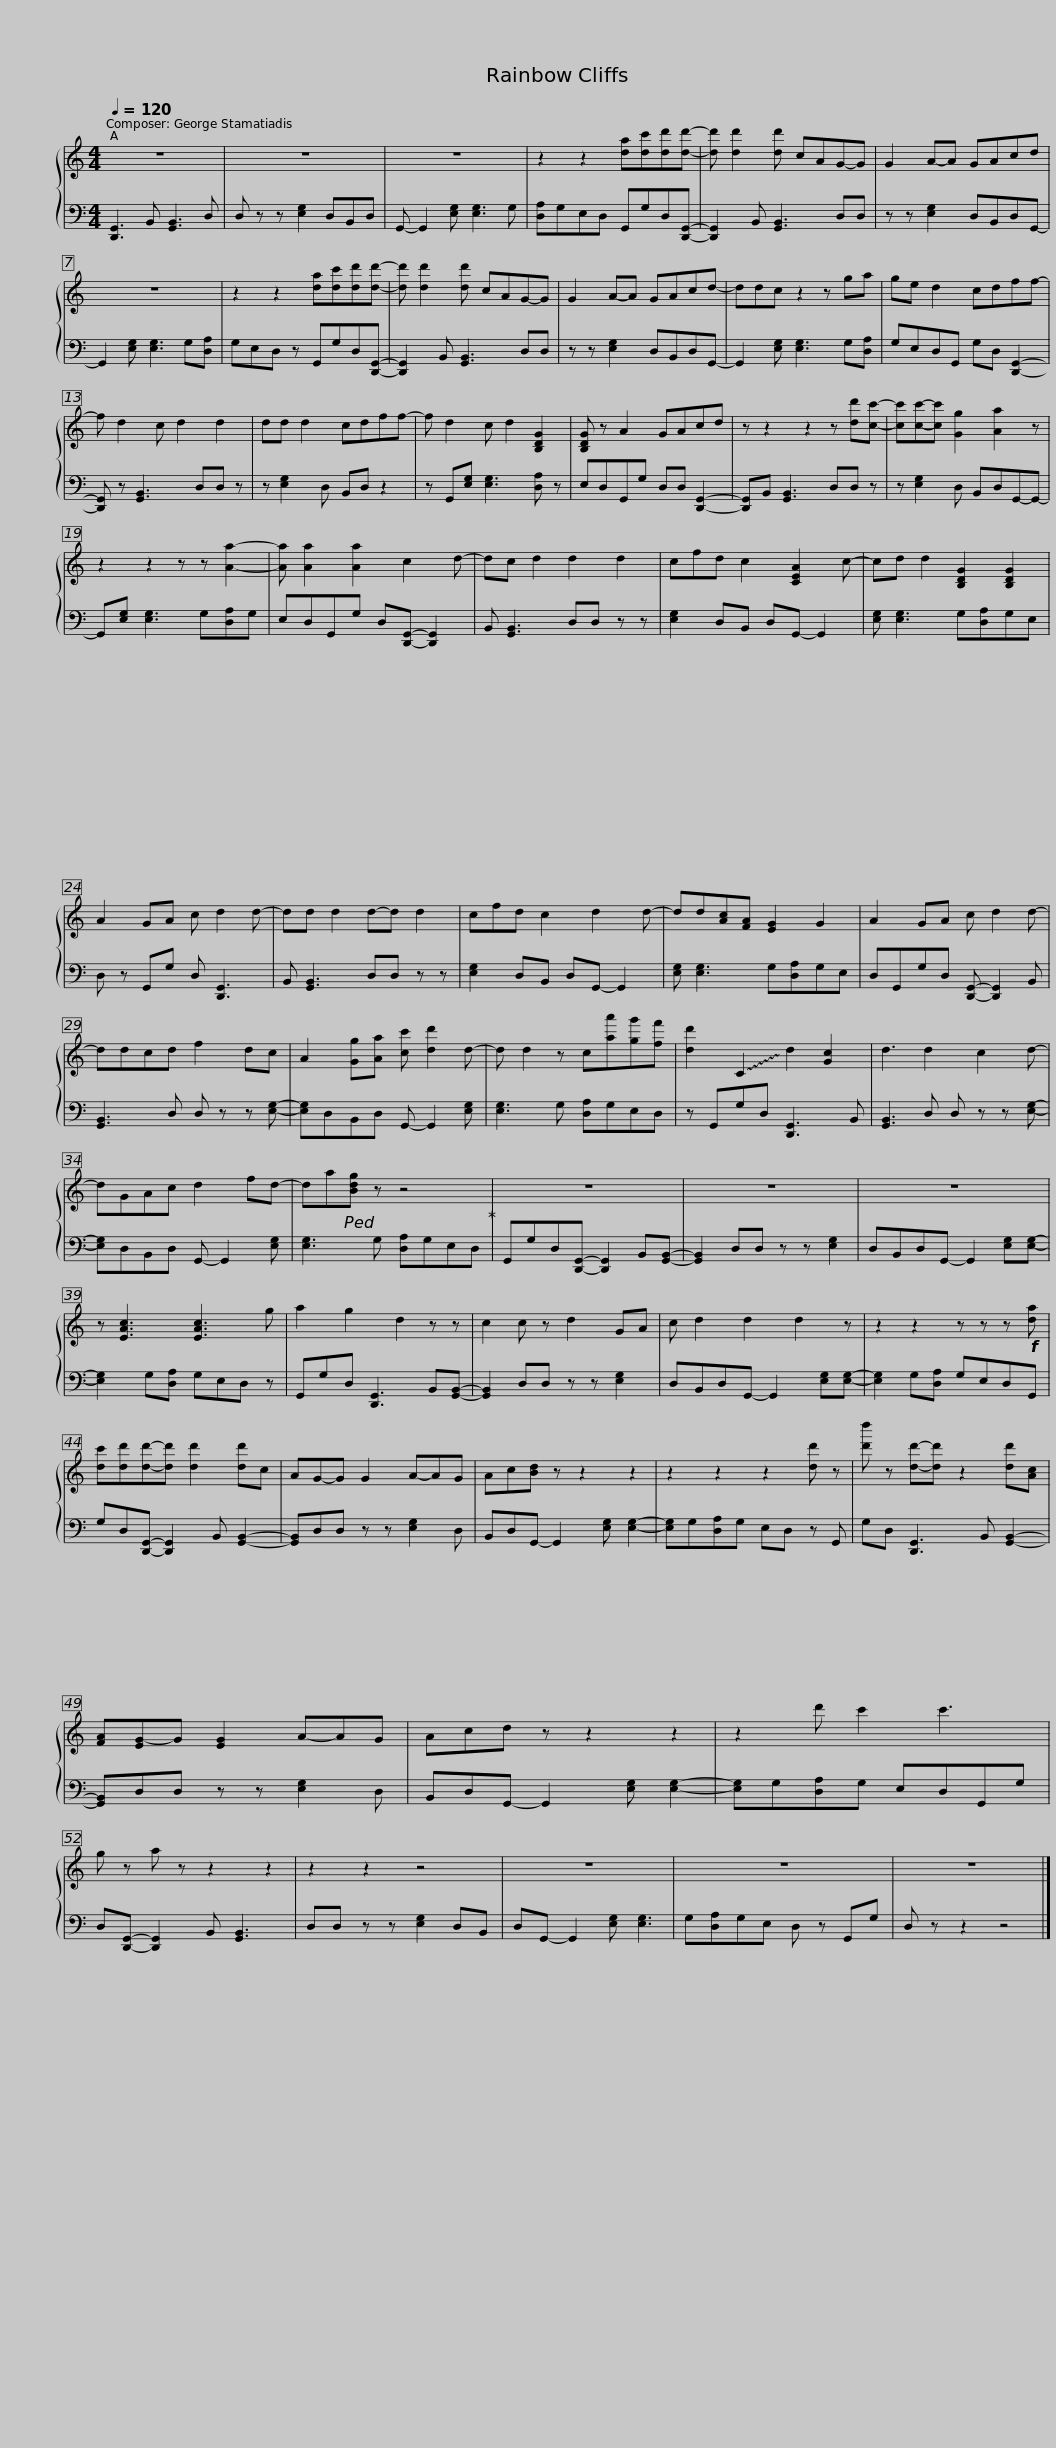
X:1
%%score { 1 | 2 }
L:1/8
Q:1/4=120
M:4/4
I:linebreak $
K:C
V:1 treble
V:2 bass
V:1
 z8 | z8 | z8 | z2 z2 [da][dc'][dd'][dd']- | [dd'] [dd']2 [dd'] cAG-G | %5
 G2 A-A GAcd |$ z8 | z2 z2 [da][dc'][dd'][dd']- | [dd'] [dd']2 [dd'] cAG-G | G2 A-A GAcd- | %10
 ddc z2 z ga | ge d2 cdff- |$ f d2 c d2 d2 | dd d2 cdff- | f d2 c d2 [B,DG]2 | %15
 [B,DG] z A2 GAcd | z z2 z2 z [dd'][cc']- |$ [cc'][cc']-[cc'] [Gg]2 [Aa]2 z | z2 z2 z z [Aa]2- | [Aa] [Aa]2 [Aa]2 c2 d- | %20
 dc d2 d2 d2 | cfd c2 [CEA]2 c- |$ cd d2 [B,DG]2 [B,DG]2 | A2 GA c d2 d- | dd d2 d-d d2 | %25
 cfd c2 d2 d- | dd[Ac][FA] [EG]2 G2 | A2 GA c d2 d- |$ ddcd f2 dc | A2 [Gg][Aa] [cc'] [dd']2 d- | %30
 d d2 z c[aa'][gg'][ff'] | [dd']2 !~(!C2 !~)!d2 [Gc]2 | d3 d2 c2 d- | dGAc d2 fd- |$ da!ped![Bdg] z z4!ped-up! | %35
 z8 | z8 | z8 | z [EAc]3 [EAc]3 g | a2 g2 d2 z z |$ %40
 c2 c z d2 GA | c d2 d2 d2 z | z2 z2 z z z!f! [da] | [dc'][dd'][dd']-[dd'] [dd']2 [dd']c | AG-G G2 A-AG | %45
 Ac[Bd] z z2 z2 |$ z2 z2 z2 [dd'] z | [d'd''] z [dd']-[dd'] z2 [dd'][Ac] | [FA][EG-]G [EG]2 A-AG | Acd z z2 z2 | %50
 z2 d' c'2 c'3 |$ g z a z z2 z2 | z2 z2 z4 | z8 | z8 | %55
 z8 |] %56
V:2
 [D,,G,,]3 B,, [G,,B,,]3 D, | D, z z [E,G,]2 D,B,,D, | G,,- G,,2 [E,G,] [E,G,]3 G, | [D,A,]G,E,D, G,,G,D,[D,,G,,]- | [D,,G,,]2 B,, [G,,B,,]3 D,D, | %5
 z z [E,G,]2 D,B,,D,G,,- |$ G,,2 [E,G,] [E,G,]3 G,[D,A,] | G,E,D, z G,,G,D,[D,,G,,]- | [D,,G,,]2 B,, [G,,B,,]3 D,D, | z z [E,G,]2 D,B,,D,G,,- | %10
 G,,2 [E,G,] [E,G,]3 G,[D,A,] | G,E,D,G,, G,D, [D,,G,,]2- |$ [D,,G,,] z [G,,B,,]3 D,D, z | z [E,G,]2 D, B,,D, z2 | z G,,[E,G,] [E,G,]3 [D,A,] z | %15
 E,D,G,,G, D,D, [D,,G,,]2- | [D,,G,,]B,, [G,,B,,]3 D,D, z |$ z [E,G,]2 D, B,,D,G,,-G,,- | G,,[E,G,] [E,G,]3 G,[D,A,]G, | E,D,G,,G, D,[D,,G,,]- [D,,G,,]2 | %20
 B,, [G,,B,,]3 D,D, z z | [E,G,]2 D,B,, D,G,,- G,,2 |$ [E,G,] [E,G,]3 G,[D,A,]G,E, | D, z G,,G, D, [D,,G,,]3 | B,, [G,,B,,]3 D,D, z z | %25
 [E,G,]2 D,B,, D,G,,- G,,2 | [E,G,] [E,G,]3 G,[D,A,]G,E, | D,G,,G,D, [D,,G,,]- [D,,G,,]2 B,, |$ [G,,B,,]3 D, D, z z [E,G,]- | [E,G,]D,B,,D, G,,- G,,2 [E,G,] | %30
 [E,G,]3 G, [D,A,]G,E,D, | z G,,G,D, [D,,G,,]3 B,, | [G,,B,,]3 D, D, z z [E,G,]- | [E,G,]D,B,,D, G,,- G,,2 [E,G,] |$ [E,G,]3 G, [D,A,]G,E,D, | %35
 G,,G,D,[D,,G,,]- [D,,G,,]2 B,,[G,,B,,]- | [G,,B,,]2 D,D, z z [E,G,]2 | D,B,,D,G,,- G,,2 [E,G,][E,G,]- | [E,G,]2 G,[D,A,] G,E,D, z | G,,G,D, [D,,G,,]3 B,,[G,,B,,]- |$ %40
 [G,,B,,]2 D,D, z z [E,G,]2 | D,B,,D,G,,- G,,2 [E,G,][E,G,]- | [E,G,]2 G,[D,A,] G,E,D,G,, | G,D,[D,,G,,]- [D,,G,,]2 B,, [G,,B,,]2- | [G,,B,,]D,D, z z [E,G,]2 D, | %45
 B,,D,G,,- G,,2 [E,G,] [E,G,]2- |$ [E,G,]G,[D,A,]G, E,D, z G,, | G,D, [D,,G,,]3 B,, [G,,B,,]2- | [G,,B,,]D,D, z z [E,G,]2 D, | B,,D,G,,- G,,2 [E,G,] [E,G,]2- | %50
 [E,G,]G,[D,A,]G, E,D,G,,G, |$ D,[D,,G,,]- [D,,G,,]2 B,, [G,,B,,]3 | D,D, z z [E,G,]2 D,B,, | D,G,,- G,,2 [E,G,] [E,G,]3 | G,[D,A,]G,E, D, z G,,G, | %55
 D, z z2 z4 |] %56
